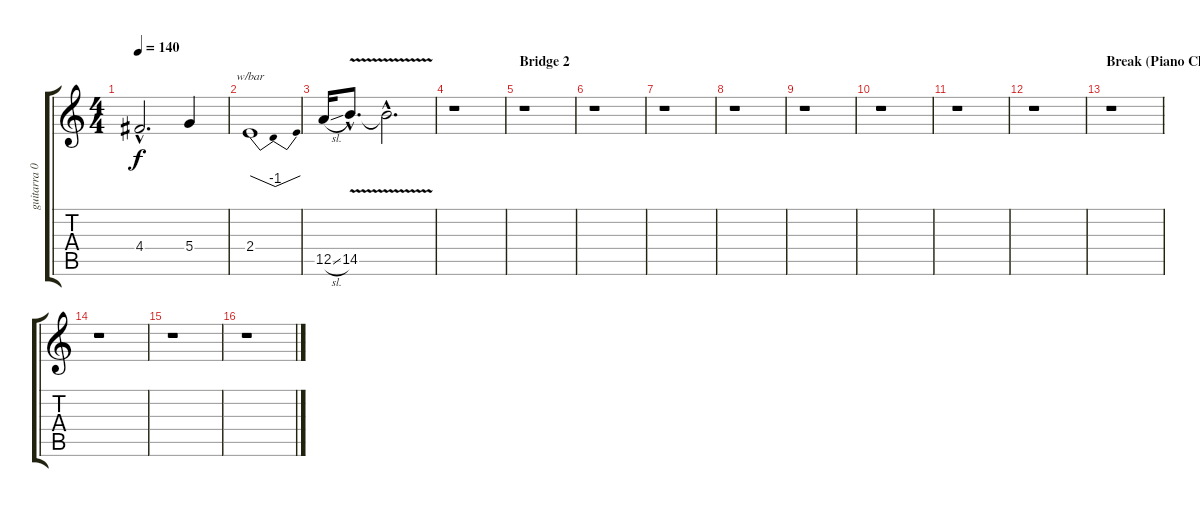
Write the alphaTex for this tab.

\track ("guitarra 01" "guitarra 0") {instrument distortionguitar}
\staff {score tabs}
\tuning (E4 B3 G3 D3 A2 E2) {hide}
\ts (4 4)
\tempo 140
\clef g2
\ks c
4.4{hac}.2{d dy f} 5.4.4 |
2.4.1{tbe (dip default 0 0 30 -4 60 0)} |
12.5{sl}.16 14.5{v hac}.8{d} 14.5{hac t}.2{d} |
r.1 |
\section ("" "Bridge 2")
r.1 |
r.1 |
r.1 |
r.1 |
r.1 |
r.1 |
r.1 |
r.1 |
\section ("" "Break (Piano Chorus)")
r.1 |
r.1 |
r.1 |
r.1
